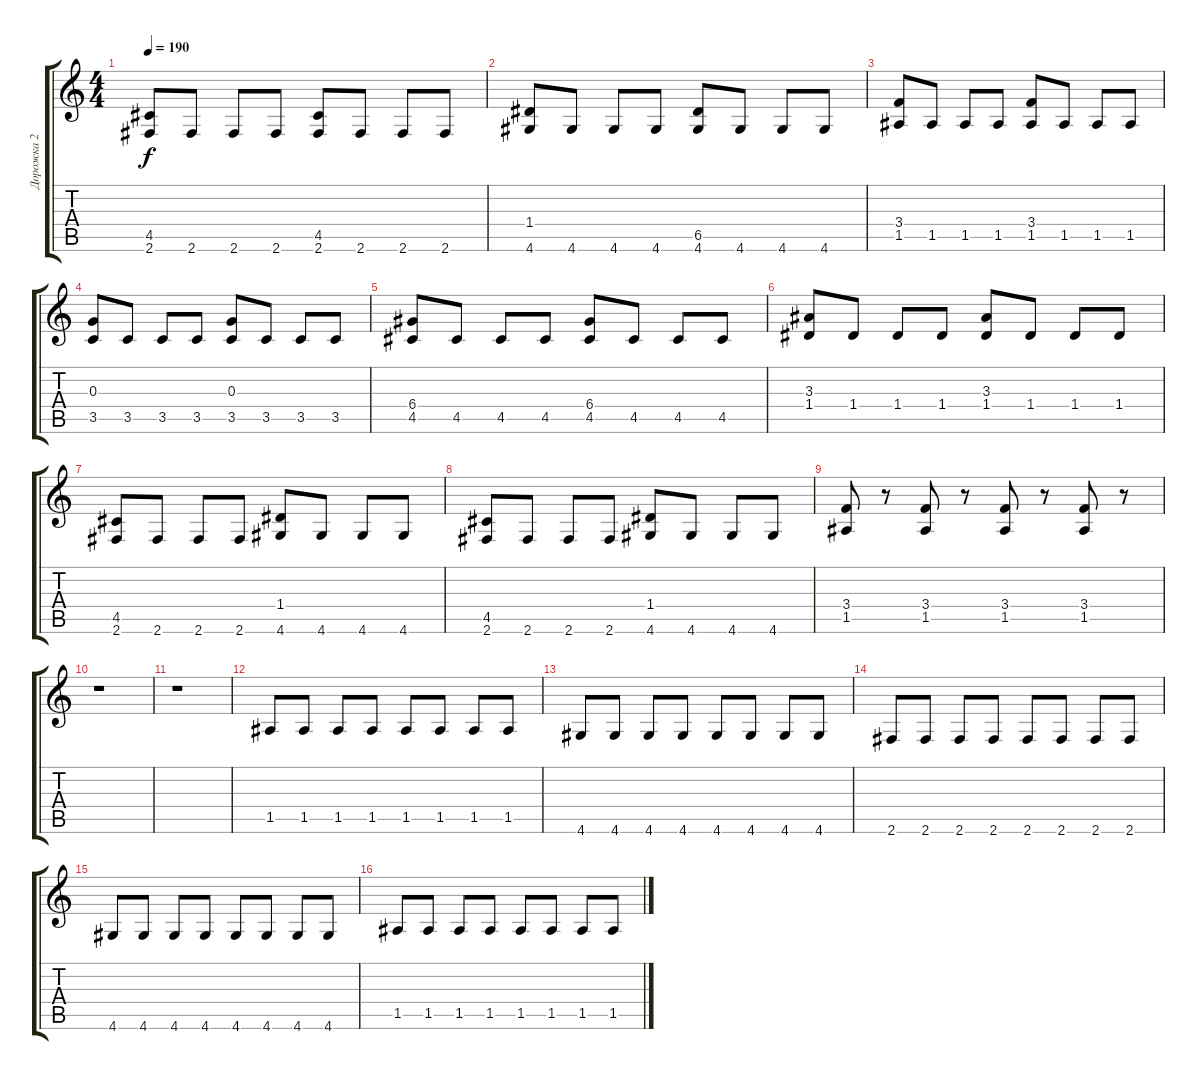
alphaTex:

\track ("Дорожка 2" "Дорожка 2") {instrument distortionguitar}
\staff {score tabs}
\tuning (E4 B3 G3 D3 A2 E2) {hide}
\ts (4 4)
\tempo 190
\clef g2
\ks c
(4.5 2.6).8{dy f} 2.6.8 2.6.8 2.6.8 (4.5 2.6).8 2.6.8 2.6.8 2.6.8 |
(1.4 4.6).8 4.6.8 4.6.8 4.6.8 (6.5 4.6).8 4.6.8 4.6.8 4.6.8 |
(3.4 1.5).8 1.5.8 1.5.8 1.5.8 (3.4 1.5).8 1.5.8 1.5.8 1.5.8 |
(0.3 3.5).8 3.5.8 3.5.8 3.5.8 (0.3 3.5).8 3.5.8 3.5.8 3.5.8 |
(6.4 4.5).8 4.5.8 4.5.8 4.5.8 (6.4 4.5).8 4.5.8 4.5.8 4.5.8 |
(3.3 1.4).8 1.4.8 1.4.8 1.4.8 (3.3 1.4).8 1.4.8 1.4.8 1.4.8 |
(4.5 2.6).8 2.6.8 2.6.8 2.6.8 (1.4 4.6).8 4.6.8 4.6.8 4.6.8 |
(4.5 2.6).8 2.6.8 2.6.8 2.6.8 (1.4 4.6).8 4.6.8 4.6.8 4.6.8 |
(3.4 1.5).8 r.8 (3.4 1.5).8 r.8 (3.4 1.5).8 r.8 (3.4 1.5).8 r.8 |
r.1 |
r.1 |
1.5.8 1.5.8 1.5.8 1.5.8 1.5.8 1.5.8 1.5.8 1.5.8 |
4.6.8 4.6.8 4.6.8 4.6.8 4.6.8 4.6.8 4.6.8 4.6.8 |
2.6.8 2.6.8 2.6.8 2.6.8 2.6.8 2.6.8 2.6.8 2.6.8 |
4.6.8 4.6.8 4.6.8 4.6.8 4.6.8 4.6.8 4.6.8 4.6.8 |
1.5.8 1.5.8 1.5.8 1.5.8 1.5.8 1.5.8 1.5.8 1.5.8
